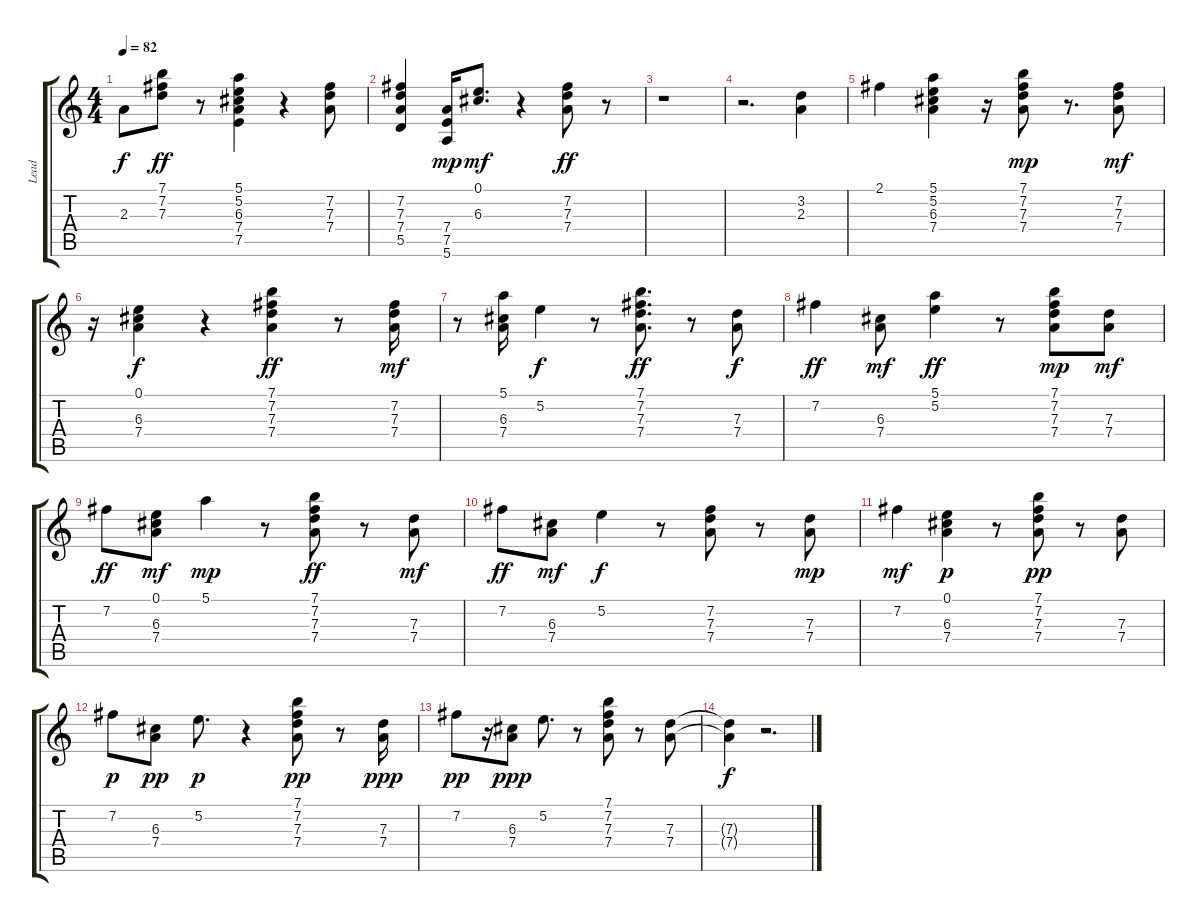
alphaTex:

\track ("Lead" "Lead") {instrument electricguitarclean}
\staff {score tabs}
\tuning (E4 B3 G3 D3 A2 E2) {hide}
\ts (4 4)
\tempo 82
\clef g2
\ks c
2.3.8{dy f} (7.1 7.2 7.3).8{dy ff} r.8 (5.1 5.2 6.3 7.4 7.5).4 r.4 (7.2 7.3 7.4).8 |
(7.2 7.3 7.4 5.5).4 (7.4 7.5 5.6).16{dy mp} (0.1 6.3).8{d dy mf} r.4 (7.2 7.3 7.4).8{dy ff} r.8 |
r.1 |
r.2{d} (3.2 2.3).4 |
2.1.4 (5.1 5.2 6.3 7.4).4 r.16 (7.1 7.2 7.3 7.4).8{dy mp} r.8{d} (7.2 7.3 7.4).8{dy mf} |
r.16 (0.1 6.3 7.4).4{dy f} r.4 (7.1 7.2 7.3 7.4).4{dy ff} r.8 (7.2 7.3 7.4).16{dy mf} |
r.8 (5.1 6.3 7.4).16 5.2.4{dy f} r.8 (7.1 7.2 7.3 7.4).8{d dy ff} r.8 (7.3 7.4).8{dy f} |
7.2.4{dy ff} (6.3 7.4).8{dy mf} (5.1 5.2).4{dy ff} r.8 (7.1 7.2 7.3 7.4).8{dy mp} (7.3 7.4).8{dy mf} |
7.2.8{dy ff} (0.1 6.3 7.4).8{dy mf} 5.1.4{dy mp} r.8 (7.1 7.2 7.3 7.4).8{dy ff} r.8 (7.3 7.4).8{dy mf} |
7.2.8{dy ff} (6.3 7.4).8{dy mf} 5.2.4{dy f} r.8 (7.2 7.3 7.4).8 r.8 (7.3 7.4).8{dy mp} |
7.2.4{dy mf} (0.1 6.3 7.4).4{dy p} r.8 (7.1 7.2 7.3 7.4).8{dy pp} r.8 (7.3 7.4).8 |
7.2.8{dy p} (6.3 7.4).8{dy pp} 5.2.8{d dy p} r.4 (7.1 7.2 7.3 7.4).8{dy pp} r.8 (7.3 7.4).16{dy ppp} |
7.2.8{dy pp} r.16 (6.3 7.4).8{dy ppp} 5.2.8{d} r.8 (7.1 7.2 7.3 7.4).8 r.8 (7.3 7.4).8 |
(7.3{t} 7.4{t}).4{dy f} r.2{d}
